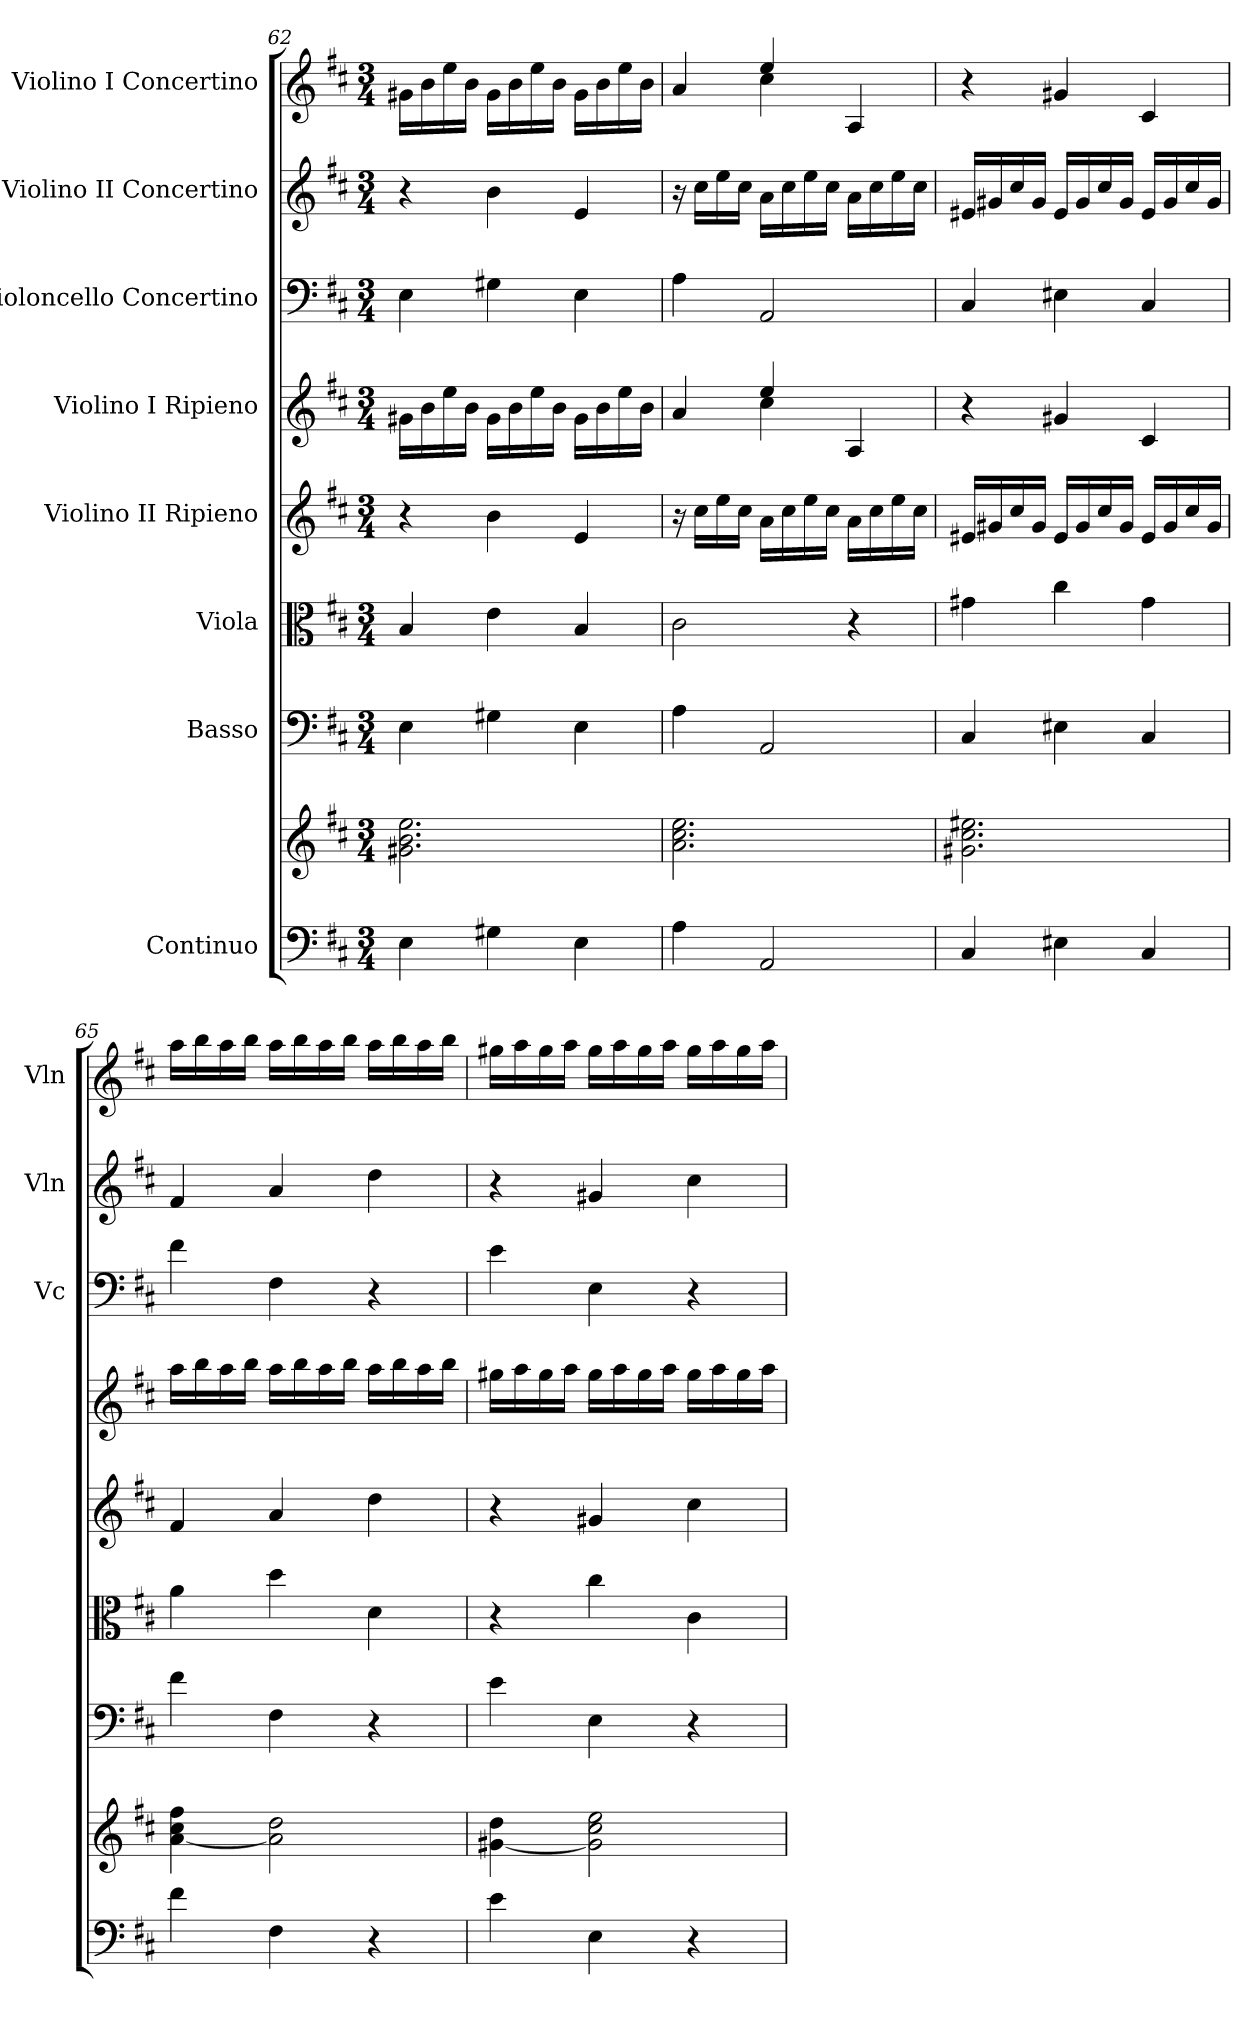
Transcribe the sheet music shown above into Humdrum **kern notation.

**kern	**kern	**kern	**kern	**kern	**kern	**kern	**kern	**kern
*part8	*part8	*part7	*part6	*part5	*part4	*part3	*part2	*part1
*staff9	*staff8	*staff7	*staff6	*staff5	*staff4	*staff3	*staff2	*staff1
*I"Continuo	*	*I"Basso	*I"Viola	*I"Violino II Ripieno	*I"Violino I Ripieno	*I"Violoncello Concertino	*I"Violino II Concertino	*I"Violino I Concertino
*	*	*	*	*	*	*I'Vc	*I'Vln	*I'Vln
*clefF4	*clefG2	*clefF4	*clefC3	*clefG2	*clefG2	*clefF4	*clefG2	*clefG2
*k[f#c#]	*k[f#c#]	*k[f#c#]	*k[f#c#]	*k[f#c#]	*k[f#c#]	*k[f#c#]	*k[f#c#]	*k[f#c#]
*M3/4	*M3/4	*M3/4	*M3/4	*M3/4	*M3/4	*M3/4	*M3/4	*M3/4
=62	=62	=62	=62	=62	=62	=62	=62	=62
4E\	2.g#X\ 2.b\ 2.ee\	4E\	4B/	4r	16g#X\LL	4E\	4r	16g#X\LL
.	.	.	.	.	16b\	.	.	16b\
.	.	.	.	.	16ee\	.	.	16ee\
.	.	.	.	.	16b\JJ	.	.	16b\JJ
4G#X\	.	4G#X\	4e\	4b\	16g#\LL	4G#X\	4b\	16g#\LL
.	.	.	.	.	16b\	.	.	16b\
.	.	.	.	.	16ee\	.	.	16ee\
.	.	.	.	.	16b\JJ	.	.	16b\JJ
4E\	.	4E\	4B/	4e/	16g#\LL	4E\	4e/	16g#\LL
.	.	.	.	.	16b\	.	.	16b\
.	.	.	.	.	16ee\	.	.	16ee\
.	.	.	.	.	16b\JJ	.	.	16b\JJ
=63	=63	=63	=63	=63	=63	=63	=63	=63
*	*	*	*	*	*^	*	*	*^
4A\	2.a\ 2.cc#\ 2.ee\	4A\	2c#\	16r	4a/	4ryy	4A\	16r	4a/	4ryy
.	.	.	.	16cc#\LL	.	.	.	16cc#\LL	.	.
.	.	.	.	16ee\	.	.	.	16ee\	.	.
.	.	.	.	16cc#\JJ	.	.	.	16cc#\JJ	.	.
2AA/	.	2AA/	.	16a\LL	4ee/	4cc#\	2AA/	16a\LL	4ee/	4cc#\
.	.	.	.	16cc#\	.	.	.	16cc#\	.	.
.	.	.	.	16ee\	.	.	.	16ee\	.	.
.	.	.	.	16cc#\JJ	.	.	.	16cc#\JJ	.	.
.	.	.	4r	16a\LL	4A/	4ryy	.	16a\LL	4A/	4ryy
.	.	.	.	16cc#\	.	.	.	16cc#\	.	.
.	.	.	.	16ee\	.	.	.	16ee\	.	.
.	.	.	.	16cc#\JJ	.	.	.	16cc#\JJ	.	.
*	*	*	*	*	*v	*v	*	*	*v	*v
=64	=64	=64	=64	=64	=64	=64	=64	=64
4C#/	2.g#X\ 2.cc#\ 2.ee#X\	4C#/	4g#X\	16e#X/LL	4r	4C#/	16e#X/LL	4r
.	.	.	.	16g#X/	.	.	16g#X/	.
.	.	.	.	16cc#/	.	.	16cc#/	.
.	.	.	.	16g#/JJ	.	.	16g#/JJ	.
4E#X\	.	4E#X\	4cc#\	16e#/LL	4g#X/	4E#X\	16e#/LL	4g#X/
.	.	.	.	16g#/	.	.	16g#/	.
.	.	.	.	16cc#/	.	.	16cc#/	.
.	.	.	.	16g#/JJ	.	.	16g#/JJ	.
4C#/	.	4C#/	4g#\	16e#/LL	4c#/	4C#/	16e#/LL	4c#/
.	.	.	.	16g#/	.	.	16g#/	.
.	.	.	.	16cc#/	.	.	16cc#/	.
.	.	.	.	16g#/JJ	.	.	16g#/JJ	.
=65	=65	=65	=65	=65	=65	=65	=65	=65
4f#\	[4a\ 4cc#\ 4ff#\	4f#\	4a\	4f#/	16aa\LL	4f#\	4f#/	16aa\LL
.	.	.	.	.	16bb\	.	.	16bb\
.	.	.	.	.	16aa\	.	.	16aa\
.	.	.	.	.	16bb\JJ	.	.	16bb\JJ
4F#\	2a\] 2dd\	4F#\	4dd\	4a/	16aa\LL	4F#\	4a/	16aa\LL
.	.	.	.	.	16bb\	.	.	16bb\
.	.	.	.	.	16aa\	.	.	16aa\
.	.	.	.	.	16bb\JJ	.	.	16bb\JJ
4r	.	4r	4d\	4dd\	16aa\LL	4r	4dd\	16aa\LL
.	.	.	.	.	16bb\	.	.	16bb\
.	.	.	.	.	16aa\	.	.	16aa\
.	.	.	.	.	16bb\JJ	.	.	16bb\JJ
!!LO:LB:g=z
=66	=66	=66	=66	=66	=66	=66	=66	=66
4e\	[4g#X\ 4dd\	4e\	4r	4r	16gg#X\LL	4e\	4r	16gg#X\LL
.	.	.	.	.	16aa\	.	.	16aa\
.	.	.	.	.	16gg#\	.	.	16gg#\
.	.	.	.	.	16aa\JJ	.	.	16aa\JJ
4E\	2g#\] 2cc#\ 2ee\	4E\	4cc#\	4g#X/	16gg#\LL	4E\	4g#X/	16gg#\LL
.	.	.	.	.	16aa\	.	.	16aa\
.	.	.	.	.	16gg#\	.	.	16gg#\
.	.	.	.	.	16aa\JJ	.	.	16aa\JJ
4r	.	4r	4c#\	4cc#\	16gg#\LL	4r	4cc#\	16gg#\LL
.	.	.	.	.	16aa\	.	.	16aa\
.	.	.	.	.	16gg#\	.	.	16gg#\
.	.	.	.	.	16aa\JJ	.	.	16aa\JJ
=	=	=	=	=	=	=	=	=
*-	*-	*-	*-	*-	*-	*-	*-	*-
